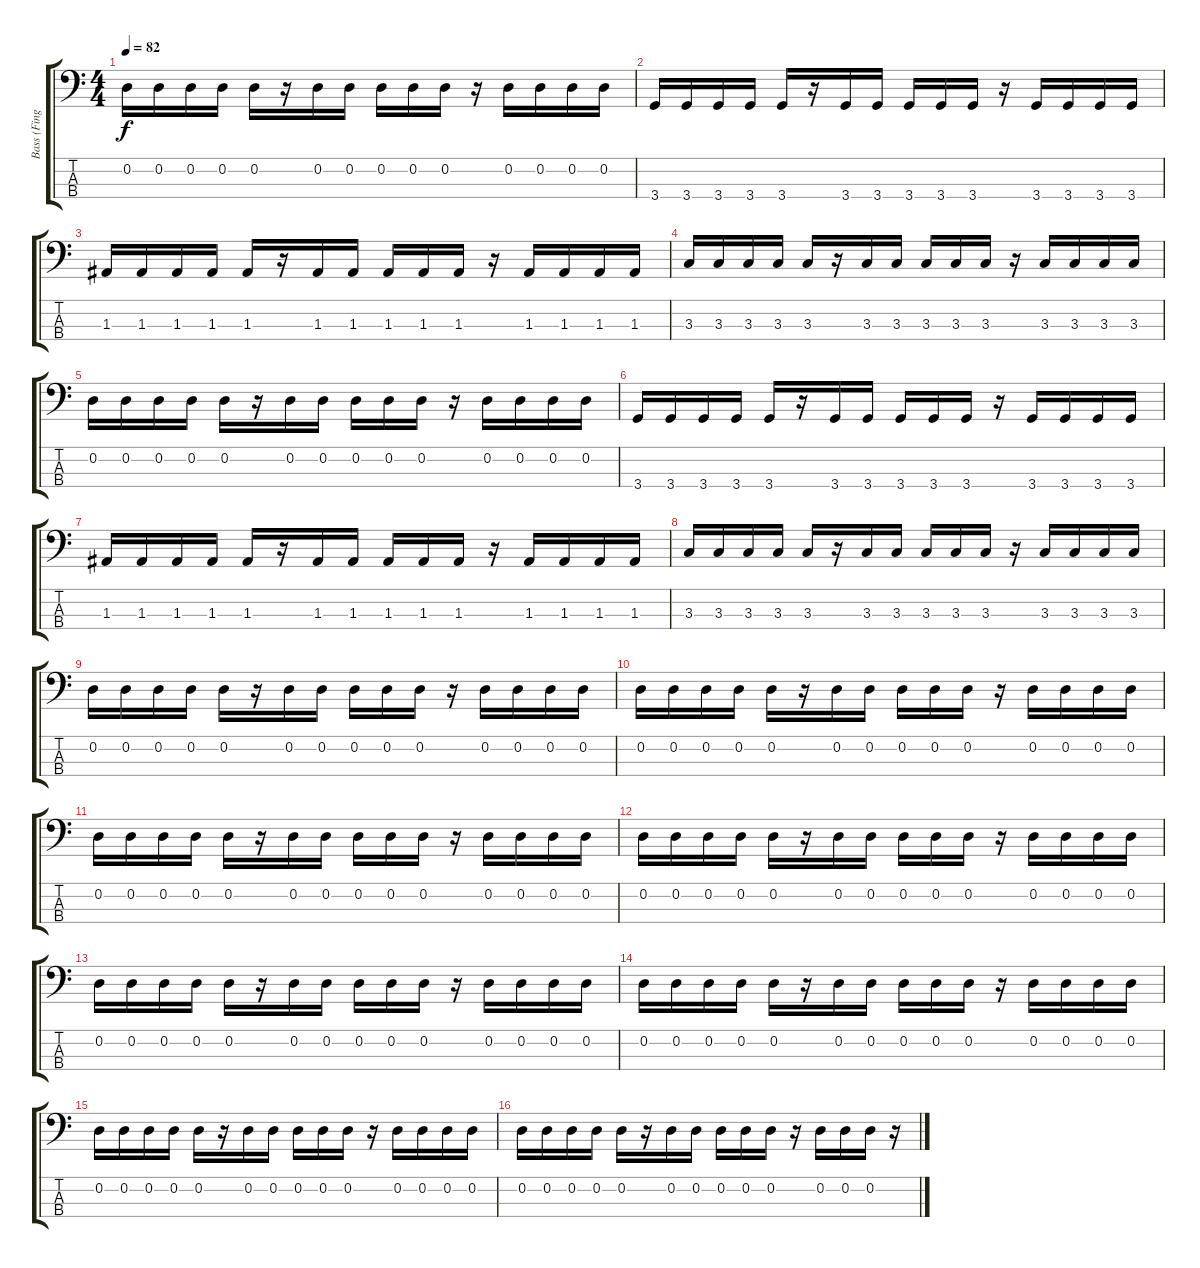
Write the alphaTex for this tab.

\track ("Bass (Finger)" "Bass (Fing") {instrument electricbassfinger}
\staff {score tabs}
\tuning (G2 D2 A1 E1) {hide}
\ts (4 4)
\tempo 82
\clef f4
\ks c
0.2.16{dy f volume 14 balance 8} 0.2.16 0.2.16 0.2.16 0.2.16 r.16 0.2.16 0.2.16 0.2.16 0.2.16 0.2.16 r.16 0.2.16 0.2.16 0.2.16 0.2.16 |
3.4.16 3.4.16 3.4.16 3.4.16 3.4.16 r.16 3.4.16 3.4.16 3.4.16 3.4.16 3.4.16 r.16 3.4.16 3.4.16 3.4.16 3.4.16 |
1.3.16 1.3.16 1.3.16 1.3.16 1.3.16 r.16 1.3.16 1.3.16 1.3.16 1.3.16 1.3.16 r.16 1.3.16 1.3.16 1.3.16 1.3.16 |
3.3.16 3.3.16 3.3.16 3.3.16 3.3.16 r.16 3.3.16 3.3.16 3.3.16 3.3.16 3.3.16 r.16 3.3.16 3.3.16 3.3.16 3.3.16 |
0.2.16 0.2.16 0.2.16 0.2.16 0.2.16 r.16 0.2.16 0.2.16 0.2.16 0.2.16 0.2.16 r.16 0.2.16 0.2.16 0.2.16 0.2.16 |
3.4.16 3.4.16 3.4.16 3.4.16 3.4.16 r.16 3.4.16 3.4.16 3.4.16 3.4.16 3.4.16 r.16 3.4.16 3.4.16 3.4.16 3.4.16 |
1.3.16 1.3.16 1.3.16 1.3.16 1.3.16 r.16 1.3.16 1.3.16 1.3.16 1.3.16 1.3.16 r.16 1.3.16 1.3.16 1.3.16 1.3.16 |
3.3.16 3.3.16 3.3.16 3.3.16 3.3.16 r.16 3.3.16 3.3.16 3.3.16 3.3.16 3.3.16 r.16 3.3.16 3.3.16 3.3.16 3.3.16 |
0.2.16{volume 16 balance 8} 0.2.16 0.2.16 0.2.16 0.2.16 r.16 0.2.16 0.2.16 0.2.16 0.2.16 0.2.16 r.16 0.2.16 0.2.16 0.2.16 0.2.16 |
0.2.16 0.2.16 0.2.16 0.2.16 0.2.16 r.16 0.2.16 0.2.16 0.2.16 0.2.16 0.2.16 r.16 0.2.16 0.2.16 0.2.16 0.2.16 |
0.2.16 0.2.16 0.2.16 0.2.16 0.2.16 r.16 0.2.16 0.2.16 0.2.16 0.2.16 0.2.16 r.16 0.2.16 0.2.16 0.2.16 0.2.16 |
0.2.16 0.2.16 0.2.16 0.2.16 0.2.16 r.16 0.2.16 0.2.16 0.2.16 0.2.16 0.2.16 r.16 0.2.16 0.2.16 0.2.16 0.2.16 |
0.2.16 0.2.16 0.2.16 0.2.16 0.2.16 r.16 0.2.16 0.2.16 0.2.16 0.2.16 0.2.16 r.16 0.2.16 0.2.16 0.2.16 0.2.16 |
0.2.16 0.2.16 0.2.16 0.2.16 0.2.16 r.16 0.2.16 0.2.16 0.2.16 0.2.16 0.2.16 r.16 0.2.16 0.2.16 0.2.16 0.2.16 |
0.2.16 0.2.16 0.2.16 0.2.16 0.2.16 r.16 0.2.16 0.2.16 0.2.16 0.2.16 0.2.16 r.16 0.2.16 0.2.16 0.2.16 0.2.16 |
0.2.16 0.2.16 0.2.16 0.2.16 0.2.16 r.16 0.2.16 0.2.16 0.2.16 0.2.16 0.2.16 r.16 0.2.16 0.2.16 0.2.16 r.16
